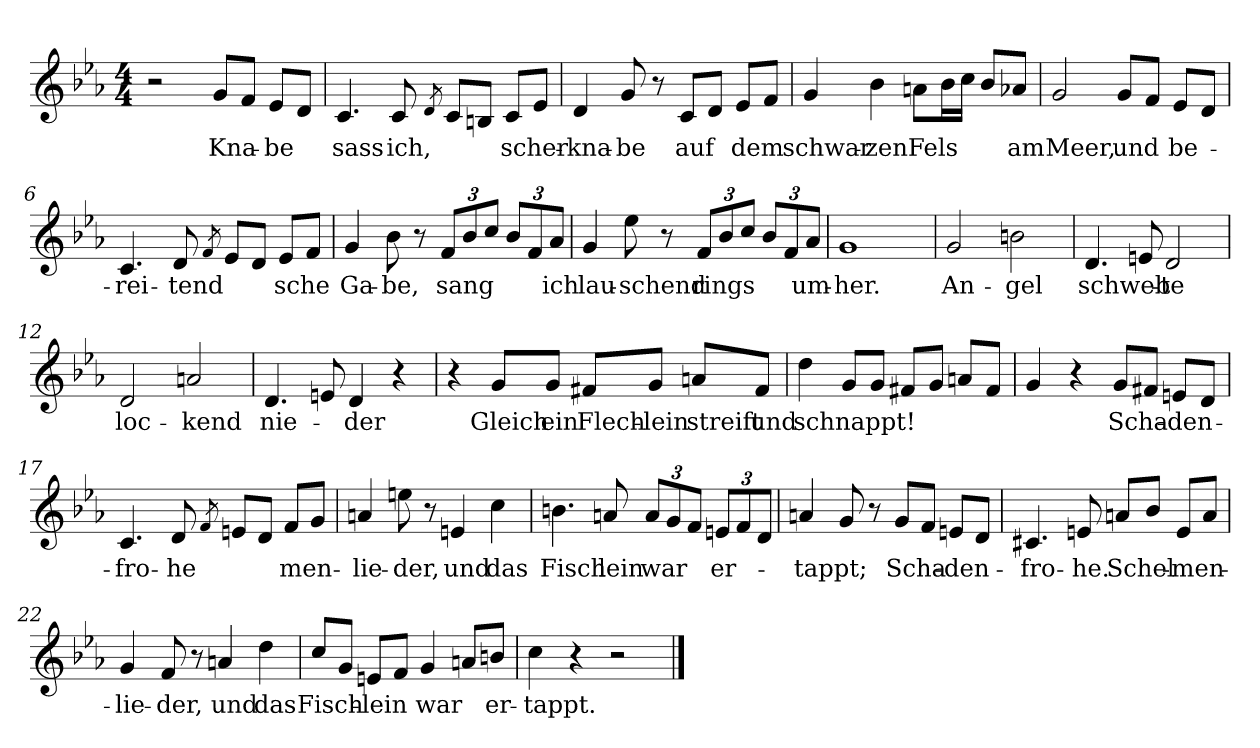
**kern	**text
*part1	*part1
*staff1	*staff1
*clefG2	*
*k[b-e-a-]	*
*M4/4	*
=1	=1
2r	.
!	!LO:LY:b
8g/L	Kna-
8f/J	.
!	!LO:LY:b
8e-/L	-be
8d/J	.
=2	=2
!	!LO:LY:b
4.c/	sass
!	!LO:LY:b
8c/	ich,
8qd/	.
8c/L	.
8Bn/J	.
!	!LO:LY:b
8c/L	-scher-
8e-/J	.
=3	=3
!	!LO:LY:b
4d/	-kna-
!	!LO:LY:b
8g/	-be
8r	.
!	!LO:LY:b
8c/L	auf
8d/J	.
!	!LO:LY:b
8e-/L	dem
8f/J	.
=4	=4
!	!LO:LY:b
4g/	schwar-
!	!LO:LY:b
4b-\	-zen
!	!LO:LY:b
8an\L	Fels
16b-\L	.
16cc\JJ	.
8b-/L	.
!	!LO:LY:b
8a-X/J	am
=5	=5
!	!LO:LY:b
2g/	Meer,
!	!LO:LY:b
8g/L	und
8f/J	.
!	!LO:LY:b
8e-/L	be-
8d/J	.
!!LO:LB:g=z
=6	=6
!	!LO:LY:b
4.c/	-rei-
!	!LO:LY:b
8d/	-tend
8qf/	.
8e-/L	.
8d/J	.
!	!LO:LY:b
8e-/L	-sche
8f/J	.
=7	=7
!	!LO:LY:b
4g/	Ga-
!	!LO:LY:b
8b-\	-be,
8r	.
!	!LO:LY:b
12f/L	sang
12b-/	.
12cc/J	.
12b-/L	.
12f/	.
!	!LO:LY:b
12a-/J	ich
=8	=8
!	!LO:LY:b
4g/	lau-
!	!LO:LY:b
8ee-\	-schend
8r	.
!	!LO:LY:b
12f/L	rings
12b-/	.
12cc/J	.
12b-/L	.
12f/	.
!	!LO:LY:b
12a-/J	um-
=9	=9
!	!LO:LY:b
1g	-her.
=10	=10
!	!LO:LY:b
2g/	An-
!	!LO:LY:b
2bn\	-gel
=11	=11
!	!LO:LY:b
4.d/	schweb-
8en/	.
!	!LO:LY:b
2d/	-te
=12	=12
!	!LO:LY:b
2d/	loc-
!	!LO:LY:b
2an/	-kend
!!LO:LB:g=z
=13	=13
!	!LO:LY:b
4.d/	nie-
8en/	.
!	!LO:LY:b
4d/	-der
4r	.
=14	=14
4r	.
!	!LO:LY:b
8g/L	Gleich
!	!LO:LY:b
8g/J	ein
!	!LO:LY:b
8f#X/L	Flech-
!	!LO:LY:b
8g/J	-lein
!	!LO:LY:b
8an/L	streift
!	!LO:LY:b
8f#/J	und
=15	=15
!	!LO:LY:b
4dd\	schnappt!
8g/L	.
8g/J	.
8f#X/L	.
8g/J	.
8an/L	.
8f#/J	.
=16	=16
4g/	.
4r	.
!	!LO:LY:b
8g/L	Scha-
8f#X/J	.
!	!LO:LY:b
8en/L	-den-
8d/J	.
=17	=17
!	!LO:LY:b
4.c/	-fro-
!	!LO:LY:b
8d/	-he
8qf/	.
8en/L	.
8d/J	.
!	!LO:LY:b
8f/L	-men-
8g/J	.
!!LO:LB:g=z
=18	=18
!	!LO:LY:b
4an/	-lie-
!	!LO:LY:b
8een\	-der,
8r	.
!	!LO:LY:b
4en/	und
!	!LO:LY:b
4cc\	das
=19	=19
!	!LO:LY:b
4.bn\	Fisch
!	!LO:LY:b
8an/	-lein
!	!LO:LY:b
12a/L	war
12g/	.
12f/J	.
!	!LO:LY:b
12en/L	er-
12f/	.
12d/J	.
=20	=20
!	!LO:LY:b
4an/	-tappt;
8g/	.
8r	.
!	!LO:LY:b
8g/L	Scha-
8f/J	.
!	!LO:LY:b
8en/L	-den-
8d/J	.
=21	=21
!	!LO:LY:b
4.c#X/	-fro-
!	!LO:LY:b
8en/	-he.
!	!LO:LY:b
8an/L	Schel-
8b-/J	.
!	!LO:LY:b
8e/L	-men-
8a/J	.
=22	=22
!	!LO:LY:b
4g/	-lie-
!	!LO:LY:b
8f/	-der,
8r	.
!	!LO:LY:b
4an/	und
!	!LO:LY:b
4dd\	das
!!LO:LB:g=z
=23	=23
!	!LO:LY:b
8cc/L	Fisch-
8g/J	.
!	!LO:LY:b
8en/L	-lein
8f/J	.
!	!LO:LY:b
4g/	war
8an/L	.
!	!LO:LY:b
8bn/J	er-
=24	=24
!	!LO:LY:b
4cc\	-tappt.
4r	.
2r	.
==	==
*-	*-
